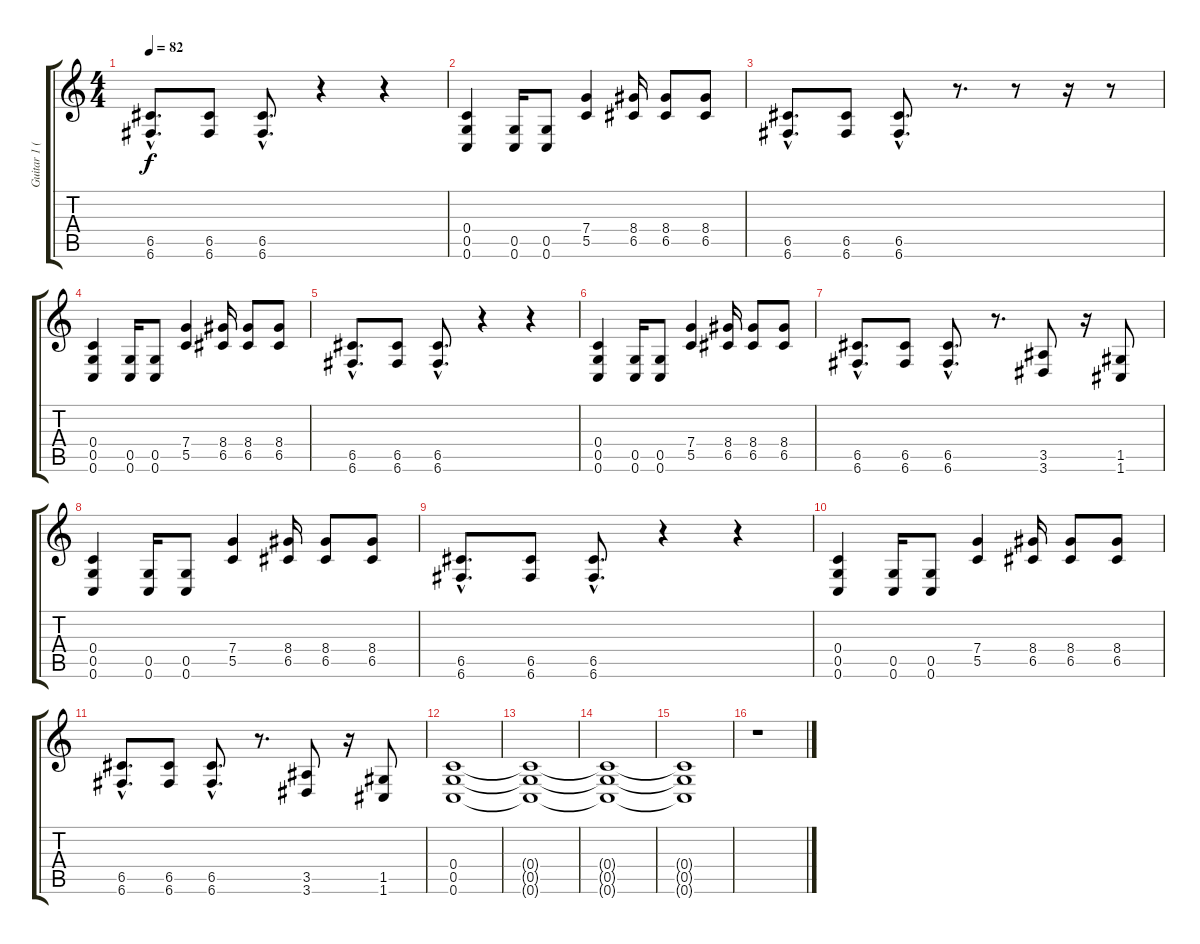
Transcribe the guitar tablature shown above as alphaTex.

\track ("Guitar 1 (Heavy Distortion)" "Guitar 1 (") {instrument distortionguitar}
\staff {score tabs}
\tuning (D4 A3 F3 C3 G2 C2) {hide}
\ts (4 4)
\tempo 82
\clef g2
\ks c
(6.5{hac} 6.6{hac}).8{d dy f} (6.5 6.6).8 (6.5{hac} 6.6{hac}).8{d} r.4 r.4 |
(0.4 0.5 0.6).4 (0.5 0.6).16 (0.5 0.6).8 (7.4 5.5).4 (8.4 6.5).16 (8.4 6.5).8 (8.4 6.5).8 |
(6.5{hac} 6.6{hac}).8{d} (6.5 6.6).8 (6.5{hac} 6.6{hac}).8{d} r.8{d} r.8 r.16 r.8{volume 13} |
(0.4 0.5 0.6).4 (0.5 0.6).16 (0.5 0.6).8 (7.4 5.5).4 (8.4 6.5).16 (8.4 6.5).8 (8.4 6.5).8 |
(6.5{hac} 6.6{hac}).8{d} (6.5 6.6).8 (6.5{hac} 6.6{hac}).8{d} r.4 r.4 |
(0.4 0.5 0.6).4 (0.5 0.6).16 (0.5 0.6).8 (7.4 5.5).4 (8.4 6.5).16 (8.4 6.5).8 (8.4 6.5).8 |
(6.5{hac} 6.6{hac}).8{d} (6.5 6.6).8 (6.5{hac} 6.6{hac}).8{d} r.8{d} (3.5 3.6).8 r.16 (1.5 1.6).8 |
(0.4 0.5 0.6).4 (0.5 0.6).16 (0.5 0.6).8 (7.4 5.5).4 (8.4 6.5).16 (8.4 6.5).8 (8.4 6.5).8 |
(6.5{hac} 6.6{hac}).8{d} (6.5 6.6).8 (6.5{hac} 6.6{hac}).8{d} r.4 r.4 |
(0.4 0.5 0.6).4 (0.5 0.6).16 (0.5 0.6).8 (7.4 5.5).4 (8.4 6.5).16 (8.4 6.5).8 (8.4 6.5).8 |
(6.5{hac} 6.6{hac}).8{d} (6.5 6.6).8 (6.5{hac} 6.6{hac}).8{d} r.8{d} (3.5 3.6).8 r.16 (1.5 1.6).8 |
(0.4 0.5 0.6).1 |
(0.4{t} 0.5{t} 0.6{t}).1 |
(0.4{t} 0.5{t} 0.6{t}).1 |
(0.4{t} 0.5{t} 0.6{t}).1 |
r.1
